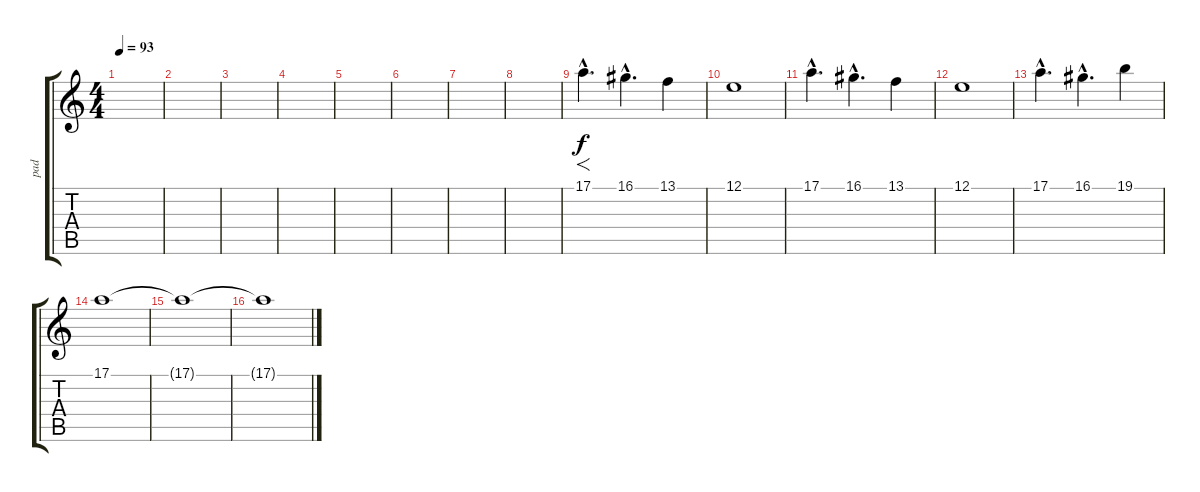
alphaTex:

\track ("pad" "pad") {instrument pad4choir}
\staff {score tabs}
\tuning (E4 B3 G3 D3 A2 E2) {hide}
\ts (4 4)
\tempo 93
\clef g2
\ks c
|
|
|
|
|
|
|
|
17.1{hac}.4{f d} 16.1{hac}.4{d} 13.1.4 |
12.1.1 |
17.1{hac}.4{d} 16.1{hac}.4{d} 13.1.4 |
12.1.1 |
17.1{hac}.4{d} 16.1{hac}.4{d} 19.1.4 |
17.1.1 |
17.1{t}.1 |
17.1{t}.1
